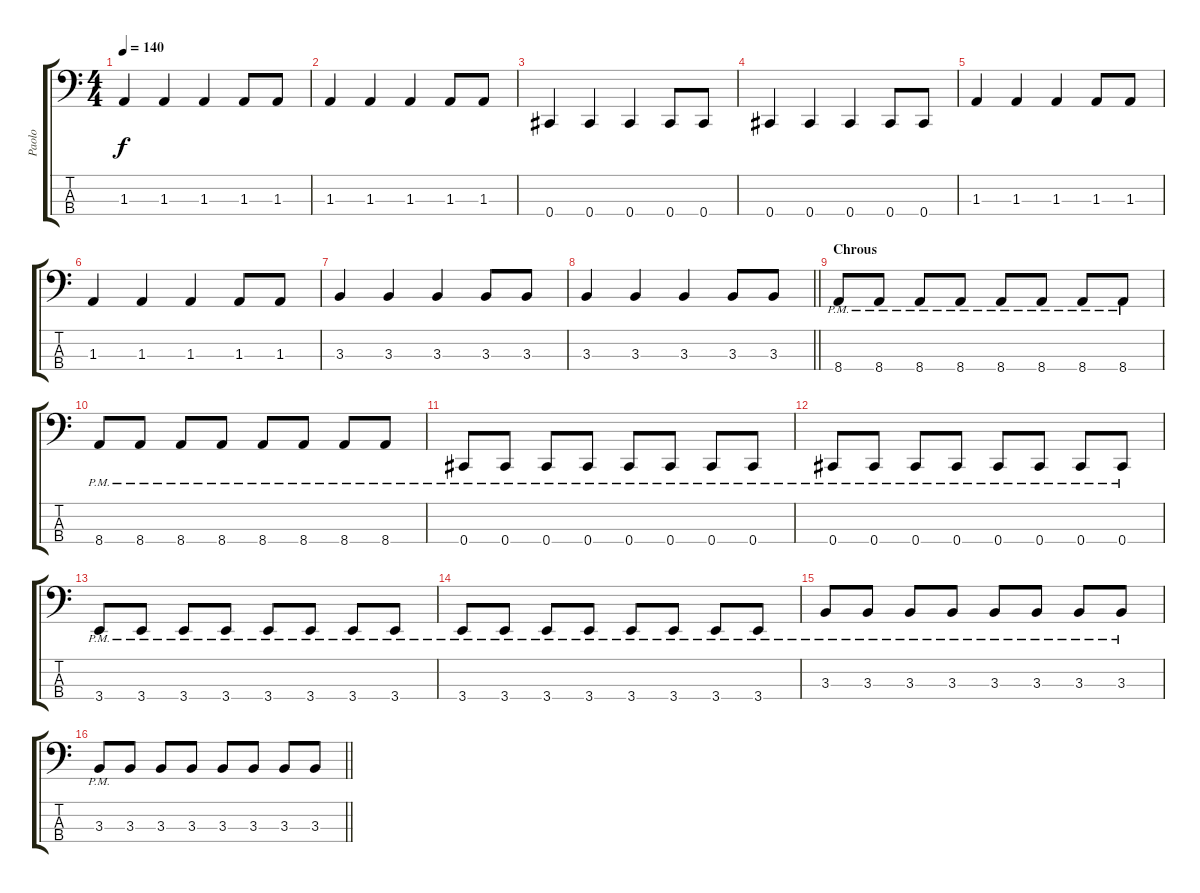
\track ("Paolo" "Paolo") {instrument electricbasspick}
\staff {score tabs}
\tuning (Gb2 Db2 Ab1 Db1) {hide}
\ts (4 4)
\tempo 140
\clef f4
\ks c
1.3.4{dy f} 1.3.4 1.3.4 1.3.8 1.3.8 |
1.3.4 1.3.4 1.3.4 1.3.8 1.3.8 |
0.4.4 0.4.4 0.4.4 0.4.8 0.4.8 |
0.4.4 0.4.4 0.4.4 0.4.8 0.4.8 |
1.3.4 1.3.4 1.3.4 1.3.8 1.3.8 |
1.3.4 1.3.4 1.3.4 1.3.8 1.3.8 |
3.3.4 3.3.4 3.3.4 3.3.8 3.3.8 |
\barLineRight lightlight
3.3.4 3.3.4 3.3.4 3.3.8 3.3.8 |
\section ("" "Chrous")
8.4{pm}.8 8.4{pm}.8 8.4{pm}.8 8.4{pm}.8 8.4{pm}.8 8.4{pm}.8 8.4{pm}.8 8.4{pm}.8 |
8.4{pm}.8 8.4{pm}.8 8.4{pm}.8 8.4{pm}.8 8.4{pm}.8 8.4{pm}.8 8.4{pm}.8 8.4{pm}.8 |
0.4{pm}.8 0.4{pm}.8 0.4{pm}.8 0.4{pm}.8 0.4{pm}.8 0.4{pm}.8 0.4{pm}.8 0.4{pm}.8 |
0.4{pm}.8 0.4{pm}.8 0.4{pm}.8 0.4{pm}.8 0.4{pm}.8 0.4{pm}.8 0.4{pm}.8 0.4{pm}.8 |
3.4{pm}.8 3.4{pm}.8 3.4{pm}.8 3.4{pm}.8 3.4{pm}.8 3.4{pm}.8 3.4{pm}.8 3.4{pm}.8 |
3.4{pm}.8 3.4{pm}.8 3.4{pm}.8 3.4{pm}.8 3.4{pm}.8 3.4{pm}.8 3.4{pm}.8 3.4{pm}.8 |
3.3{pm}.8 3.3{pm}.8 3.3{pm}.8 3.3{pm}.8 3.3{pm}.8 3.3{pm}.8 3.3{pm}.8 3.3{pm}.8 |
\barLineRight lightlight
3.3{pm}.8 3.3.8 3.3.8 3.3.8 3.3.8 3.3.8 3.3.8 3.3.8
